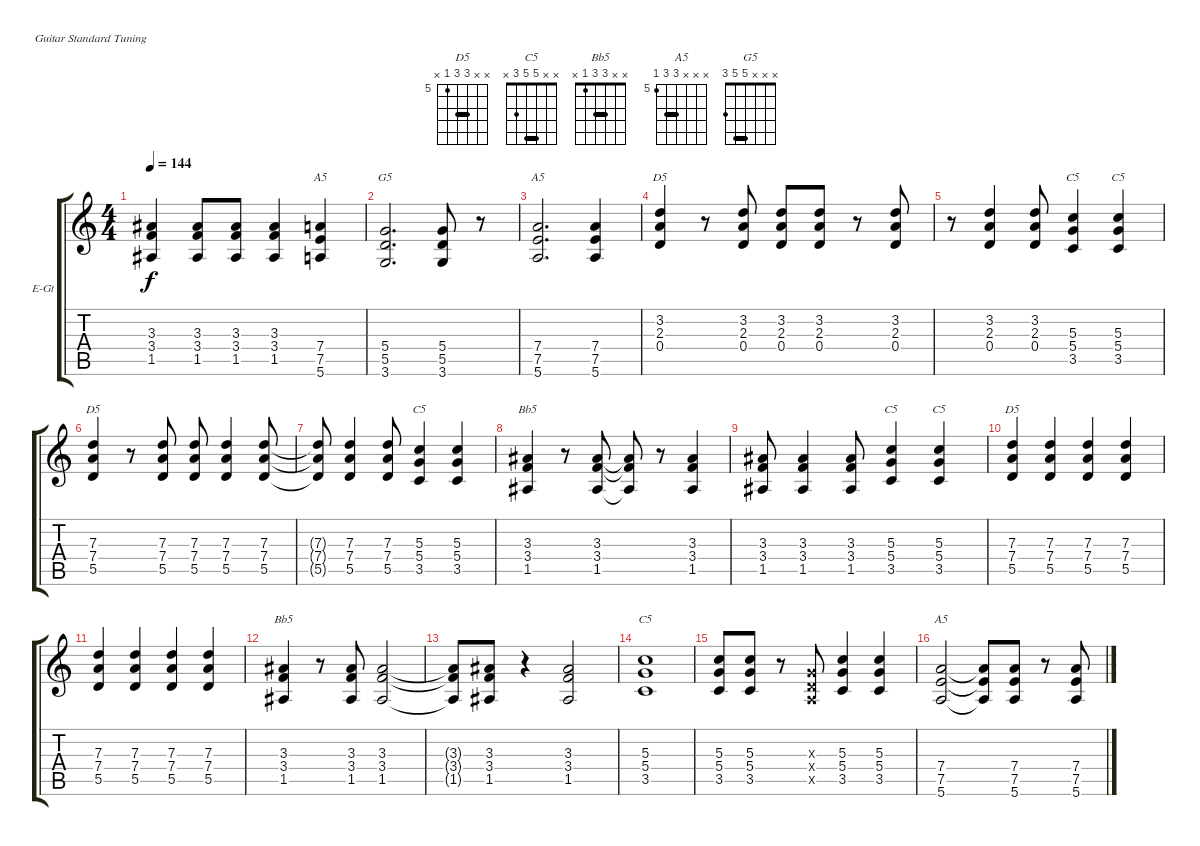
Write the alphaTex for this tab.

\bracketExtendMode groupsimilarinstruments
\firstSystemTrackNameOrientation horizontal
\otherSystemsTrackNameOrientation horizontal
\track ("Rhythm And Fill Guitar" "E-Gt") {instrument overdrivenguitar}
\staff {score tabs}
\tuning (E4 B3 G3 D3 A2 E2)
\chord ("D5" x 3 2 0 x x) {showfingering false}
\chord ("C5" x x 5 5 3 x) {showfingering false barre 5}
\chord ("Bb5" x x 3 3 1 x) {showfingering false barre 3}
\chord ("A5" x x x 7 7 5) {firstfret 5 showfingering false barre 7}
\chord ("G5" x x x 5 5 3) {showfingering false barre 5}
\chord ("D5" x x 7 7 5 x) {firstfret 5 showfingering false barre 7}
\ts (4 4)
\tempo 144
\clef g2
\ks c
(3.3{t} 3.4{t} 1.5{t}).4{dy f} (3.3 3.4 1.5).8 (3.3 3.4 1.5).8 (3.3 3.4 1.5).4 (7.4 7.5 5.6).4{ch "A5"} |
(5.4 5.5 3.6).2{d ch "G5"} (5.4 5.5 3.6).8 r.8 |
(7.4 7.5 5.6).2{d ch "A5"} (7.4 7.5 5.6).4 |
(3.2 2.3 0.4).4{ch "D5"} r.8 (3.2 2.3 0.4).8 (3.2 2.3 0.4).8 (3.2 2.3 0.4).8 r.8 (3.2 2.3 0.4).8 |
r.8 (3.2 2.3 0.4).4 (3.2 2.3 0.4).8 (5.3 5.4 3.5).4{ch "C5"} (5.3 5.4 3.5).4{ch "C5"} |
(7.3 7.4 5.5).4{ch "D5"} r.8 (7.3 7.4 5.5).8 (7.3 7.4 5.5).8 (7.3 7.4 5.5).4 (7.3 7.4 5.5).8 |
(7.3{t} 7.4{t} 5.5{t}).8 (7.3 7.4 5.5).4 (7.3 7.4 5.5).8 (5.3 5.4 3.5).4{ch "C5"} (5.3 5.4 3.5).4 |
(3.3 3.4 1.5).4{ch "Bb5"} r.8 (3.3 3.4 1.5).8 (3.3{t} 3.4{t} 1.5{t}).8 r.8 (3.3 3.4 1.5).4 |
(3.3 3.4 1.5).8 (3.3 3.4 1.5).4 (3.3 3.4 1.5).8 (5.3 5.4 3.5).4{ch "C5"} (5.3 5.4 3.5).4{ch "C5"} |
(7.3 7.4 5.5).4{ch "D5"} (7.3 7.4 5.5).4 (7.3 7.4 5.5).4 (7.3 7.4 5.5).4 |
(7.3 7.4 5.5).4 (7.3 7.4 5.5).4 (7.3 7.4 5.5).4 (7.3 7.4 5.5).4 |
(3.3 3.4 1.5).4{ch "Bb5"} r.8 (3.3 3.4 1.5).8 (3.3 3.4 1.5).2 |
(3.3{t} 3.4{t} 1.5{t}).8 (3.3 3.4 1.5).8 r.4 (3.3 3.4 1.5).2 |
(5.3 5.4 3.5).1{ch "C5"} |
(5.3 5.4 3.5).8 (5.3 5.4 3.5).8 r.8 (0.3{x} 0.4{x} 0.5{x}).8 (5.3 5.4 3.5).4 (5.3 5.4 3.5).4 |
(7.4 7.5 5.6).2{ch "A5"} (7.4{t} 7.5{t} 5.6{t}).8 (7.4 7.5 5.6).8 r.8 (7.4 7.5 5.6).8
